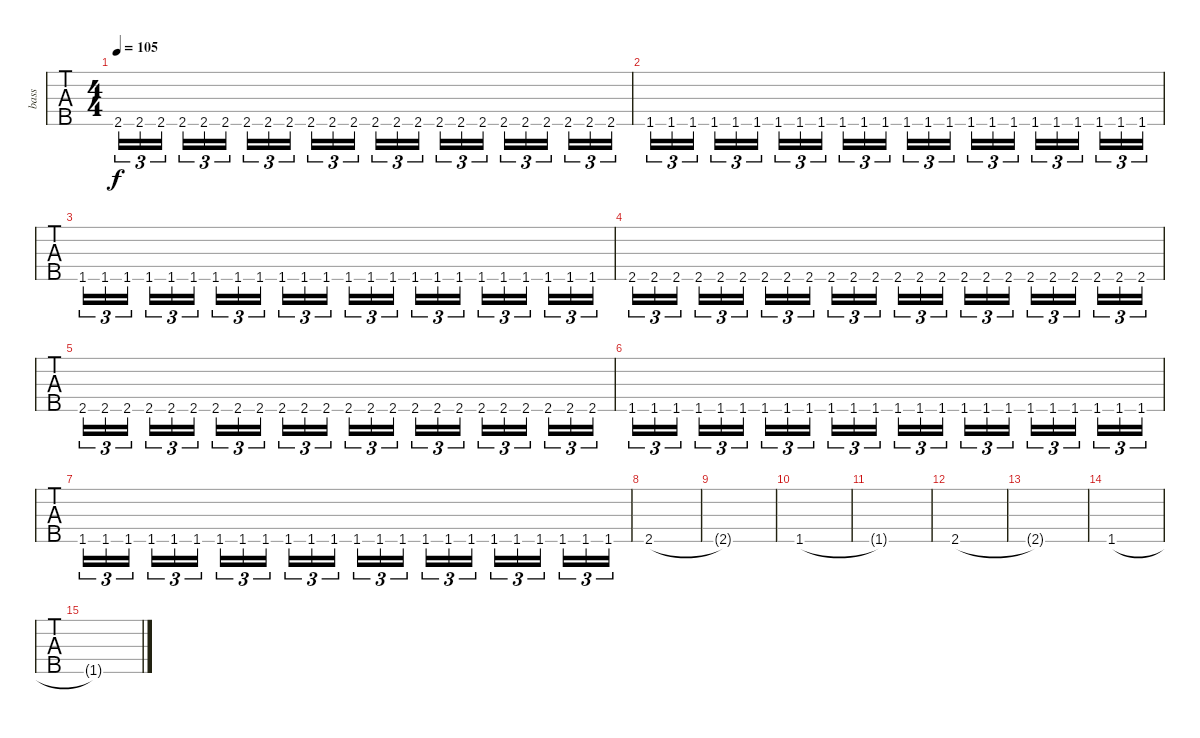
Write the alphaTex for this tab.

\track ("bass" "bass") {instrument slapbass1}
\staff {tabs}
\tuning (Gb2 Db2 Ab1 Eb1 Bb0) {hide}
\ts (4 4)
\tempo 105
\clef f4
\ks c
2.5.16{tu (3 2) dy f} 2.5.16{tu (3 2)} 2.5.16{tu (3 2) beam splitsecondary} 2.5.16{tu (3 2)} 2.5.16{tu (3 2)} 2.5.16{tu (3 2)} 2.5.16{tu (3 2)} 2.5.16{tu (3 2)} 2.5.16{tu (3 2) beam splitsecondary} 2.5.16{tu (3 2)} 2.5.16{tu (3 2)} 2.5.16{tu (3 2)} 2.5.16{tu (3 2)} 2.5.16{tu (3 2)} 2.5.16{tu (3 2) beam splitsecondary} 2.5.16{tu (3 2)} 2.5.16{tu (3 2)} 2.5.16{tu (3 2)} 2.5.16{tu (3 2)} 2.5.16{tu (3 2)} 2.5.16{tu (3 2) beam splitsecondary} 2.5.16{tu (3 2)} 2.5.16{tu (3 2)} 2.5.16{tu (3 2)} |
1.5.16{tu (3 2)} 1.5.16{tu (3 2)} 1.5.16{tu (3 2) beam splitsecondary} 1.5.16{tu (3 2)} 1.5.16{tu (3 2)} 1.5.16{tu (3 2)} 1.5.16{tu (3 2)} 1.5.16{tu (3 2)} 1.5.16{tu (3 2) beam splitsecondary} 1.5.16{tu (3 2)} 1.5.16{tu (3 2)} 1.5.16{tu (3 2)} 1.5.16{tu (3 2)} 1.5.16{tu (3 2)} 1.5.16{tu (3 2) beam splitsecondary} 1.5.16{tu (3 2)} 1.5.16{tu (3 2)} 1.5.16{tu (3 2)} 1.5.16{tu (3 2)} 1.5.16{tu (3 2)} 1.5.16{tu (3 2) beam splitsecondary} 1.5.16{tu (3 2)} 1.5.16{tu (3 2)} 1.5.16{tu (3 2)} |
1.5.16{tu (3 2)} 1.5.16{tu (3 2)} 1.5.16{tu (3 2) beam splitsecondary} 1.5.16{tu (3 2)} 1.5.16{tu (3 2)} 1.5.16{tu (3 2)} 1.5.16{tu (3 2)} 1.5.16{tu (3 2)} 1.5.16{tu (3 2) beam splitsecondary} 1.5.16{tu (3 2)} 1.5.16{tu (3 2)} 1.5.16{tu (3 2)} 1.5.16{tu (3 2)} 1.5.16{tu (3 2)} 1.5.16{tu (3 2) beam splitsecondary} 1.5.16{tu (3 2)} 1.5.16{tu (3 2)} 1.5.16{tu (3 2)} 1.5.16{tu (3 2)} 1.5.16{tu (3 2)} 1.5.16{tu (3 2) beam splitsecondary} 1.5.16{tu (3 2)} 1.5.16{tu (3 2)} 1.5.16{tu (3 2)} |
2.5.16{tu (3 2)} 2.5.16{tu (3 2)} 2.5.16{tu (3 2) beam splitsecondary} 2.5.16{tu (3 2)} 2.5.16{tu (3 2)} 2.5.16{tu (3 2)} 2.5.16{tu (3 2)} 2.5.16{tu (3 2)} 2.5.16{tu (3 2) beam splitsecondary} 2.5.16{tu (3 2)} 2.5.16{tu (3 2)} 2.5.16{tu (3 2)} 2.5.16{tu (3 2)} 2.5.16{tu (3 2)} 2.5.16{tu (3 2) beam splitsecondary} 2.5.16{tu (3 2)} 2.5.16{tu (3 2)} 2.5.16{tu (3 2)} 2.5.16{tu (3 2)} 2.5.16{tu (3 2)} 2.5.16{tu (3 2) beam splitsecondary} 2.5.16{tu (3 2)} 2.5.16{tu (3 2)} 2.5.16{tu (3 2)} |
2.5.16{tu (3 2)} 2.5.16{tu (3 2)} 2.5.16{tu (3 2) beam splitsecondary} 2.5.16{tu (3 2)} 2.5.16{tu (3 2)} 2.5.16{tu (3 2)} 2.5.16{tu (3 2)} 2.5.16{tu (3 2)} 2.5.16{tu (3 2) beam splitsecondary} 2.5.16{tu (3 2)} 2.5.16{tu (3 2)} 2.5.16{tu (3 2)} 2.5.16{tu (3 2)} 2.5.16{tu (3 2)} 2.5.16{tu (3 2) beam splitsecondary} 2.5.16{tu (3 2)} 2.5.16{tu (3 2)} 2.5.16{tu (3 2)} 2.5.16{tu (3 2)} 2.5.16{tu (3 2)} 2.5.16{tu (3 2) beam splitsecondary} 2.5.16{tu (3 2)} 2.5.16{tu (3 2)} 2.5.16{tu (3 2)} |
1.5.16{tu (3 2)} 1.5.16{tu (3 2)} 1.5.16{tu (3 2) beam splitsecondary} 1.5.16{tu (3 2)} 1.5.16{tu (3 2)} 1.5.16{tu (3 2)} 1.5.16{tu (3 2)} 1.5.16{tu (3 2)} 1.5.16{tu (3 2) beam splitsecondary} 1.5.16{tu (3 2)} 1.5.16{tu (3 2)} 1.5.16{tu (3 2)} 1.5.16{tu (3 2)} 1.5.16{tu (3 2)} 1.5.16{tu (3 2) beam splitsecondary} 1.5.16{tu (3 2)} 1.5.16{tu (3 2)} 1.5.16{tu (3 2)} 1.5.16{tu (3 2)} 1.5.16{tu (3 2)} 1.5.16{tu (3 2) beam splitsecondary} 1.5.16{tu (3 2)} 1.5.16{tu (3 2)} 1.5.16{tu (3 2)} |
1.5.16{tu (3 2)} 1.5.16{tu (3 2)} 1.5.16{tu (3 2) beam splitsecondary} 1.5.16{tu (3 2)} 1.5.16{tu (3 2)} 1.5.16{tu (3 2)} 1.5.16{tu (3 2)} 1.5.16{tu (3 2)} 1.5.16{tu (3 2) beam splitsecondary} 1.5.16{tu (3 2)} 1.5.16{tu (3 2)} 1.5.16{tu (3 2)} 1.5.16{tu (3 2)} 1.5.16{tu (3 2)} 1.5.16{tu (3 2) beam splitsecondary} 1.5.16{tu (3 2)} 1.5.16{tu (3 2)} 1.5.16{tu (3 2)} 1.5.16{tu (3 2)} 1.5.16{tu (3 2)} 1.5.16{tu (3 2) beam splitsecondary} 1.5.16{tu (3 2)} 1.5.16{tu (3 2)} 1.5.16{tu (3 2)} |
2.5.1 |
2.5{t}.1 |
1.5.1 |
1.5{t}.1 |
2.5.1 |
2.5{t}.1 |
1.5.1 |
1.5{t}.1
